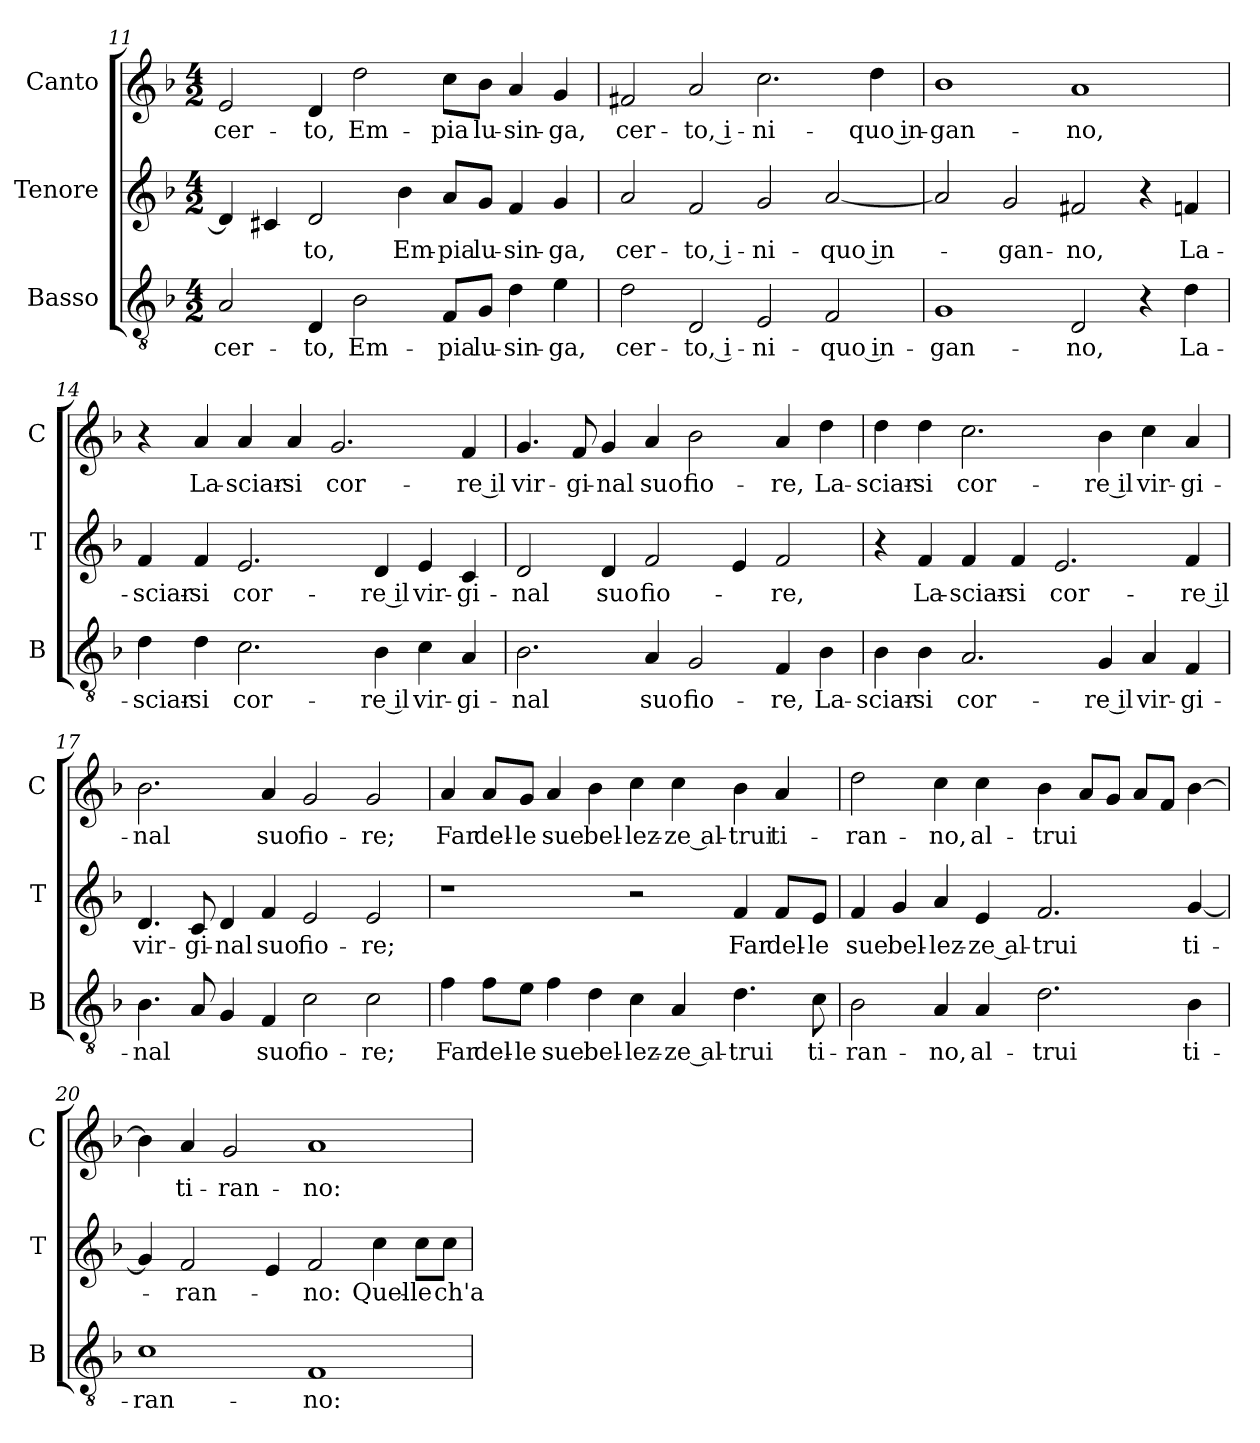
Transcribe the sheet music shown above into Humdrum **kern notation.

**kern	**text	**kern	**text	**kern	**text
*part3	*part3	*part2	*part2	*part1	*part1
*staff3	*staff3	*staff2	*staff2	*staff1	*staff1
*I"Basso	*	*I"Tenore	*	*I"Canto	*
*I'B	*	*I'T	*	*I'C	*
*clefGv2	*	*clefG2	*	*clefG2	*
*k[b-]	*	*k[b-]	*	*k[b-]	*
*F:	*	*F:	*	*F:	*
*M4/2	*	*M4/2	*	*M4/2	*
=11	=11	=11	=11	=11	=11
2A	cer-	4d]	.	2e	cer-
.	.	4c#X	.	.	.
4D	-to,	2d	-to,	4d	-to,
2B-	Em-	.	.	2dd	Em-
.	.	4b-	Em-	.	.
8FL	-pia	8aL	-pia	8ccL	-pia
8GJ	lu-	8gJ	lu-	8b-J	lu-
4d	-sin-	4f	-sin-	4a	-sin-
4e	-ga,	4g	-ga,	4g	-ga,
=12	=12	=12	=12	=12	=12
2d	cer-	2a	cer-	2f#X	cer-
2D	-to, i-	2f	-to, i-	2a	-to, i-
2E	-ni-	2g	-ni-	2.cc	-ni-
2F	-quo in-	[2a	-quo in-	.	.
.	.	.	.	4dd	-quo in-
=13	=13	=13	=13	=13	=13
1G	-gan-	2a]	.	1b-	-gan-
.	.	2g	-gan-	.	.
2D	-no,	2f#X	-no,	1a	-no,
4r	.	4r	.	.	.
4d	La-	4fn	La-	.	.
=14	=14	=14	=14	=14	=14
4d	-sciar-	4f	-sciar-	4r	.
4d	-si	4f	-si	4a	La-
2.c	cor-	2.e	cor-	4a	-sciar-
.	.	.	.	4a	-si
.	.	.	.	2.g	cor-
4B-	-re il	4d	-re il	.	.
4c	vir-	4e	vir-	.	.
4A	-gi-	4c	-gi-	4f	-re il
=15	=15	=15	=15	=15	=15
2.B-	-nal	2d	-nal	4.g	vir-
.	.	.	.	8f	-gi-
.	.	4d	suo	4g	-nal
4A	suo	2f	fio-	4a	suo
2G	fio-	.	.	2b-	fio-
.	.	4e	.	.	.
4F	-re,	2f	-re,	4a	-re,
4B-	La-	.	.	4dd	La-
=16	=16	=16	=16	=16	=16
4B-	-sciar-	4r	.	4dd	-sciar-
4B-	-si	4f	La-	4dd	-si
2.A	cor-	4f	-sciar-	2.cc	cor-
.	.	4f	-si	.	.
.	.	2.e	cor-	.	.
4G	-re il	.	.	4b-	-re il
4A	vir-	.	.	4cc	vir-
4F	-gi-	4f	-re il	4a	-gi-
=17	=17	=17	=17	=17	=17
4.B-	-nal	4.d	vir-	2.b-	-nal
8A	.	8c	-gi-	.	.
4G	.	4d	-nal	.	.
4F	suo	4f	suo	4a	suo
2c	fio-	2e	fio-	2g	fio-
2c	-re;	2e	-re;	2g	-re;
=18	=18	=18	=18	=18	=18
4f	Far	1r	.	4a	Far
8fL	del-	.	.	8aL	del-
8eJ	-le	.	.	8gJ	-le
4f	sue	.	.	4a	sue
4d	bel-	.	.	4b-	bel-
4c	-lez-	2r	.	4cc	-lez-
4A	-ze al-	.	.	4cc	-ze al-
4.d	-trui	4f	Far	4b-	-trui
.	.	8fL	del-	4a	ti-
8c	ti-	8eJ	-le	.	.
=19	=19	=19	=19	=19	=19
2B-	-ran-	4f	sue	2dd	-ran-
.	.	4g	bel-	.	.
4A	-no,	4a	-lez-	4cc	-no,
4A	al-	4e	-ze al-	4cc	al-
2.d	-trui	2.f	-trui	4b-	-trui
.	.	.	.	8aL	.
.	.	.	.	8gJ	.
.	.	.	.	8aL	.
.	.	.	.	8fJ	.
4B-	ti-	[4g	ti-	[4b-	.
=20	=20	=20	=20	=20	=20
1c	-ran-	4g]	.	4b-]	.
.	.	2f	-ran-	4a	ti-
.	.	.	.	2g	-ran-
.	.	4e	.	.	.
1F	-no:	2f	-no:	1a	-no:
.	.	4cc	Quel-	.	.
.	.	8ccL	-le	.	.
.	.	8ccJ	ch'a	.	.
=	=	=	=	=	=
*-	*-	*-	*-	*-	*-
